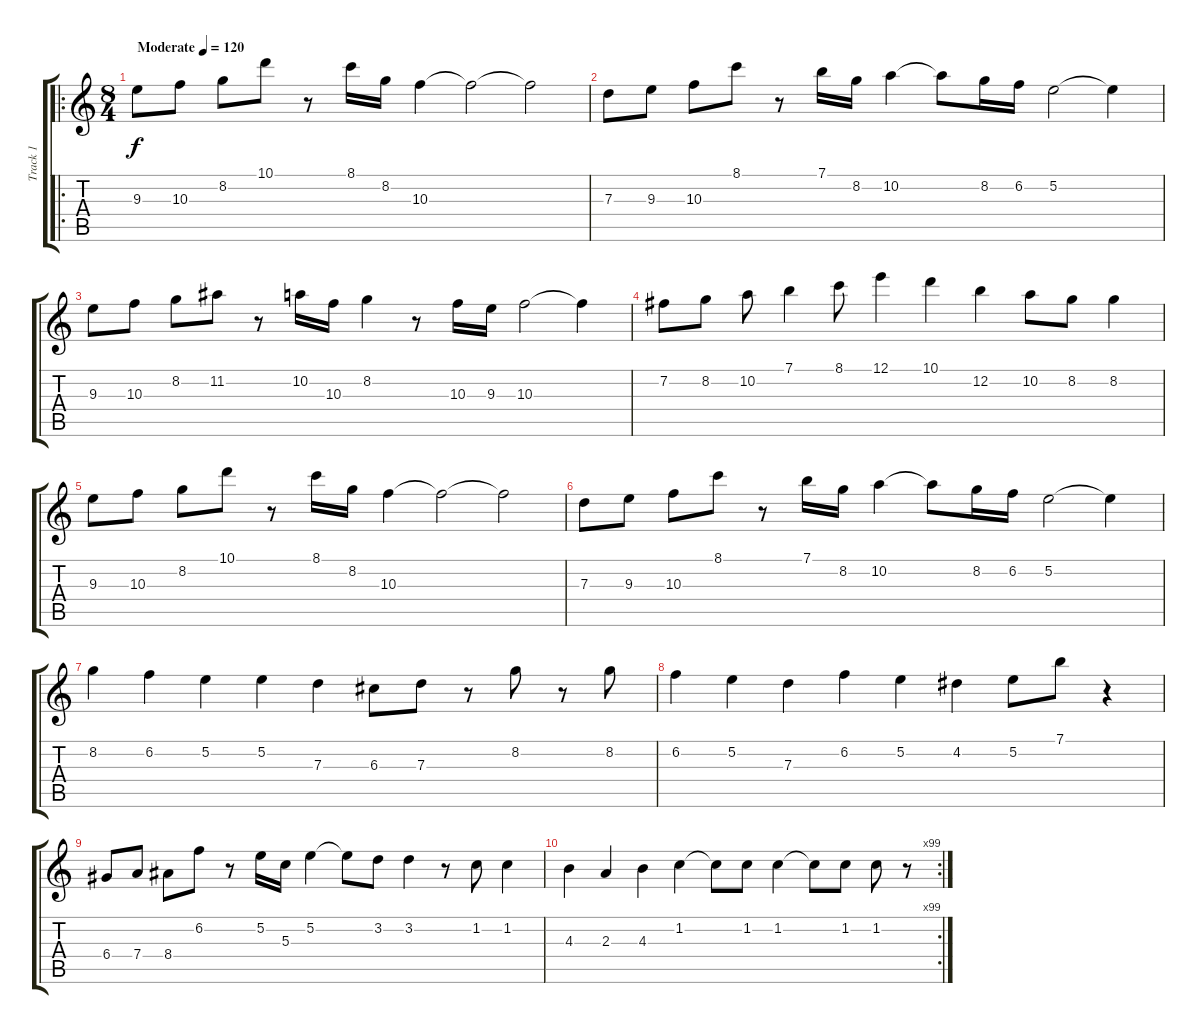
\track ("Track 1" "Track 1") {instrument electricguitarjazz}
\staff {score tabs}
\tuning (E4 B3 G3 D3 A2 E2) {hide}
\ro
\ts (8 4)
\tempo (120 "Moderate")
\clef g2
\ks c
9.3.8{dy f instrument electricguitarjazz} 10.3.8 8.2.8 10.1.8 r.8 8.1.16 8.2.16 10.3.4 10.3{t}.2 10.3{t}.2 |
7.3.8 9.3.8 10.3.8 8.1.8 r.8 7.1.16 8.2.16 10.2.4 10.2{t}.8 8.2.16 6.2.16 5.2.2 5.2{t}.4 |
9.3.8 10.3.8 8.2.8 11.2.8 r.8 10.2.16 10.3.16 8.2.4 r.8 10.3.16 9.3.16 10.3.2 10.3{t}.4 |
7.2.8 8.2.8 10.2.8 7.1.4 8.1.8 12.1.4 10.1.4 12.2.4 10.2.8 8.2.8 8.2.4 |
9.3.8 10.3.8 8.2.8 10.1.8 r.8 8.1.16 8.2.16 10.3.4 10.3{t}.2 10.3{t}.2 |
7.3.8 9.3.8 10.3.8 8.1.8 r.8 7.1.16 8.2.16 10.2.4 10.2{t}.8 8.2.16 6.2.16 5.2.2 5.2{t}.4 |
8.2.4 6.2.4 5.2.4 5.2.4 7.3.4 6.3.8 7.3.8 r.8 8.2.8 r.8 8.2.8 |
6.2.4 5.2.4 7.3.4 6.2.4 5.2.4 4.2.4 5.2.8 7.1.8 r.4 |
6.4.8 7.4.8 8.4.8 6.2.8 r.8 5.2.16 5.3.16 5.2.4 5.2{t}.8 3.2.8 3.2.4 r.8 1.2.8 1.2.4 |
\rc 99
4.3.4 2.3.4 4.3.4 1.2.4 1.2{t}.8 1.2.8 1.2.4 1.2{t}.8 1.2.8 1.2.8 r.8
